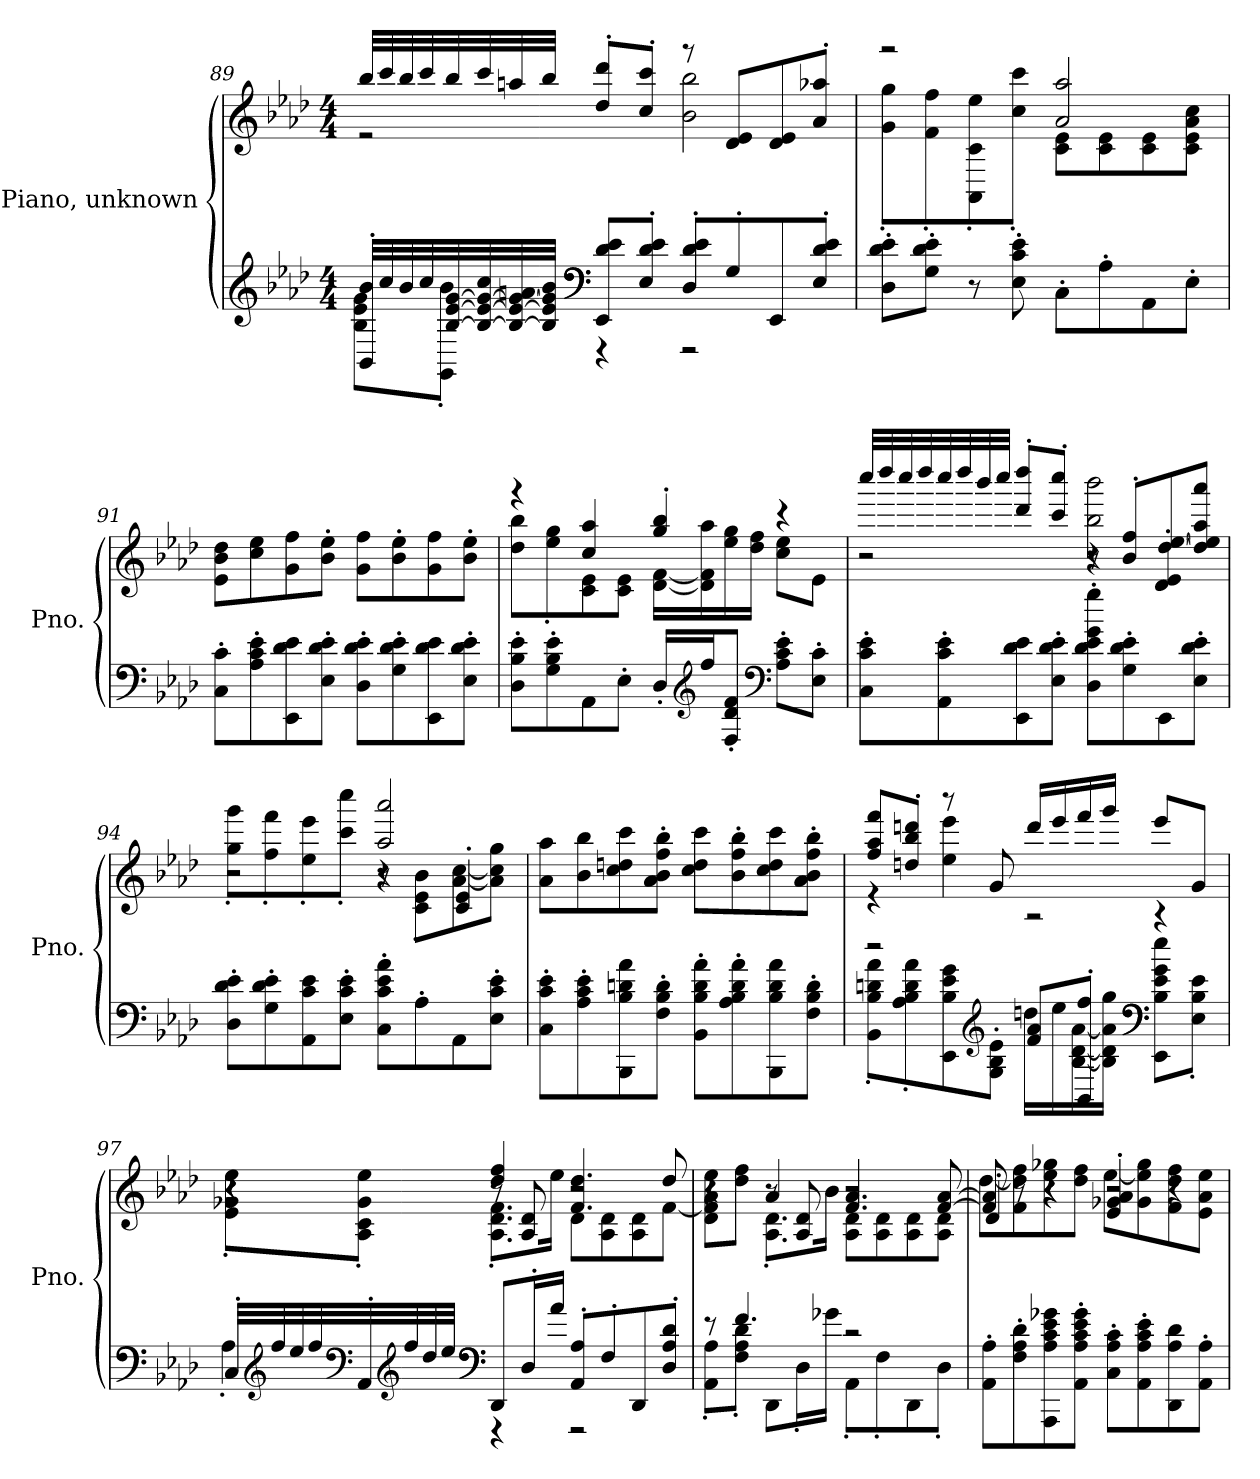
**kern	**kern
*part1	*part1
*staff2	*staff1
*I"Piano, unknown	*
*I'Pno.	*
!!LO:LB:g=z
*clefG2	*clefG2
*k[b-e-a-d-]	*k[b-e-a-d-]
*M4/4	*M4/4
=89	=89
*^	*^
32BB-/' 32b-/'LLL	8B-\ 8e-\ 8g\L	32bb-/LLL	2r
32cc/	.	32ccc/	.
32b-/	.	32bb-/	.
32cc/	.	32ccc/	.
[32B-/ [32e-/ [32g/	8GG\' 8b-\'J	32bb-/	.
32B-/_ 32e-/_ 32g/_ 32cc/	.	32ccc/	.
32B-/_ 32e-/_ 32g/_ 32an/	.	32aan/	.
32B-/] 32e-/] 32g/] 32b-/JJJ	.	32bb-/JJJ	.
*clefF4	*	*	*
8EE-/ 8d-/ 8e-/L	4r	8dd-/' 8ddd-/'L	.
8E-/' 8d-/' 8e-/'J	.	8cc/' 8ccc/'J	.
8D-/' 8d-/' 8e-/'L	2r	8r	2b-\ 2bb-\
8G'/	.	8d-/ 8e-/L	.
8EE-/	.	8d-/ 8e-/	.
8E-/' 8d-/' 8e-/'J	.	8a-/' 8aa-X/'J	.
*v	*v	*	*
=90	=90	=90
8D-\' 8d-\' 8e-\'L	2r	8g\' 8gg\'L
8G\' 8d-\' 8e-\'J	.	8f\' 8ff\'
8r	.	8AA-\' 8c\' 8ee-\'
8E-\' 8c\' 8e-\'	.	8cc\' 8ccc\'J
8C'\L	2a-/ 2aa-/	8c\ 8e-\L
8A-'\	.	8c\ 8e-\
8AA-\	.	8c\ 8e-\
8E-'\J	.	8c\ 8e-\ 8a-\ 8cc\J
*	*v	*v
!!LO:LB:g=z
=91	=91
8C\' 8c\'L	8e-\ 8b-\ 8dd-\L
8A-\' 8c\' 8e-\'	8cc\ 8ee-\
8EE-\ 8d-\ 8e-\	8g\ 8ff\
8E-\' 8d-\' 8e-\'J	8b-\' 8ee-\'J
8D-\' 8d-\' 8e-\'L	8g\ 8ff\L
8G\' 8d-\' 8e-\'	8b-\' 8ee-\'
8EE-\ 8d-\ 8e-\	8g\ 8ff\
8E-\' 8d-\' 8e-\'J	8b-\' 8ee-\'J
=92	=92
*	*^
8D-\' 8B-\' 8e-\'L	4r	8dd-\ 8bb-\L
8G\' 8B-\' 8e-\'	.	8ee-\' 8gg\'
8AA-\	4cc/ 4aa-/	8c\ 8e-\
8E-'\J	.	8c\ 8e-\J
16D-'/LL	4gg/' 4bb-/'	[16d-\ [16f\LL
*clefG2	*	*
16ff/J	.	16d-\] 16f\] 16aa-\
8F/' 8d-/' 8f/'J	.	16ee-\ 16gg\
.	.	16dd-\ 16ff\JJ
*clefF4	*	*
8A-\' 8c\' 8e-\'L	4r	8cc\ 8ee-\L
8E-\' 8c\'J	.	8e-\J
!!LO:LB:g=z
=93	=93	=93
*	*	*^
8C\' 8c\' 8e-\'L	32cccc/LLL	2r	2r
.	32dddd-/	.	.
.	32cccc/	.	.
.	32dddd-/	.	.
8AA-\' 8c\' 8e-\'	32cccc/	.	.
.	32dddd-/	.	.
.	32bbb-/	.	.
.	32cccc/JJJ	.	.
8EE-\ 8d-\ 8e-\	8ddd-/' 8dddd-/'L	.	.
8E-\' 8d-\' 8e-\'J	8ccc/' 8cccc/'J	.	.
8D-\' 8d-\' 8e-\' 8g\' 8gg\'L	8r	2bb-\ 2bbb-\	4r
8G\' 8d-\' 8e-\'	8b-/' 8ff/'L	.	.
8EE-\	[8dd-/ [8ee-/	.	4d-/' 4e-/'
8E-\' 8d-\' 8e-\'J	8dd-/] 8ee-/] 8aa-/ 8aaa-/J	.	.
=94	=94	=94	=94
8D-\' 8d-\' 8e-\'L	2r	8gg\' 8ggg\'L	2r
8G\' 8d-\' 8e-\'	.	8ff\' 8fff\'	.
8AA-\ 8c\ 8e-\	.	8ee-\' 8eee-\'	.
8E-\' 8c\' 8e-\'J	.	8ccc\' 8cccc\'J	.
8C\' 8c\' 8e-\' 8a-\'L	2aa-/ 2aaa-/	8r	4r
8A-'\	.	8c\' 8e-\' 8b-\'L	.
8AA-\	.	[8a-\ [8cc\	4c/' 4e-/'
8E-\' 8c\' 8e-\'J	.	8a-\] 8cc\] 8gg\J	.
*	*v	*v	*v
!!LO:LB:g=z
=95	=95
8C\' 8c\' 8e-\'L	8a-\ 8aa-\L
8A-\' 8c\' 8e-\'	8b-\ 8bb-\
8BBB-\ 8B-\ 8dn\ 8a-\	8cc\ 8ddn\ 8ccc\
8F\' 8B-\' 8d\'J	8a-\' 8b-\' 8ff\' 8bb-\'J
8BB-\' 8B-\' 8d\' 8a-\'L	8cc\ 8dd\ 8ccc\L
8A-\' 8B-\' 8d\' 8a-\'	8b-\' 8ff\' 8bb-\'
8BBB-\ 8B-\ 8d\ 8a-\	8cc\ 8dd\ 8ccc\
8F\' 8B-\' 8d\'J	8a-\' 8b-\' 8ff\' 8bb-\'J
=96	=96
*^	*^
2r	8BB-\' 8B-\' 8dn\' 8a-\'L	8ff/ 8aa-/ 8fff/L	4r
.	8A-\' 8B-\' 8d\' 8a-\'	8ddn/' 8bb-/' 8dddn/'J	.
.	8EE-\ 8B-\ 8e-\ 8g\	8r	4ee-\ 4eee-\
*clefG2	*	*	*
.	8G\' 8B-\' 8e-\'J	8g/	.
8f/ 8a-/L	16ddn\LL	16ddd/LL	2r
.	16ee-\	16eee-/	.
8BB-/' 8ff/'J	[16B-\ [16d\ [16a-\	16fff/	.
.	16B-\] 16d\] 16a-\] 16gg\JJ	16ggg/JJ	.
*clefF4	*	*	*
4r	8EE-\ 8B-\ 8e-\ 8g\ 8ee-\L	8eee-/L	.
.	8E-\' 8B-\' 8e-\'J	8g/J	.
!!LO:LB:g=z
=97	=97	=97	=97
*	*	*	*^
32C'/LLL	4A-'\	4r	8e-\' 8g-X\' 8ee-\'L	4r
*clefG2	*	*	*	*
32ff/	.	.	.	.
32ee-/	.	.	.	.
32ff/	.	.	.	.
*clefF4	*	*	*	*
32AA-'/	.	.	8A-\' 8c\' 8g-\' 8ee-\'J	.
*clefG2	*	*	*	*
32ff/	.	.	.	.
32dd-/	.	.	.	.
32ee-/JJJ	.	.	.	.
*clefF4	*	*	*	*
8DD-/L	4r	4dd-/ 4ff/	8.A-\' 8.d-\' 8.f\'L	8r
16D-'/L	.	.	.	8A-/ 8d-/
16a-/JJ	.	.	16ee-\Jk	.
8AA-/' 8A-/'L	2r	4.f/ 4.dd-/	8d-\L	2r
8F'/	.	.	8A-\ 8d-\	.
8DD-/	.	.	8A-\ 8d-\	.
8D-/' 8A-/' 8d-/'J	.	8dd-/	[8f\J	.
=98	=98	=98	=98	=98
8r	8AA-\' 8A-\'L	4r	8d-\ 8f\] 8a-\ 8ee-\L	4r
4.f/	8F\' 8A-\' 8d-\'J	.	8dd-\ 8ff\J	.
.	8DD-\L	4a-/	8.A-\' 8.d-\'L	8r
.	16D-'\L	.	.	8A-/ 8d-/
.	16g-X\JJ	.	16b-\Jk	.
2r	8AA-'\L	4.f/ 4.a-/	8A-\ 8d-\L	2r
.	8F'\	.	8A-\ 8d-\	.
.	8DD-\	.	8A-\ 8d-\	.
.	8D-'\J	[8f/ [8a-/	8A-\ 8d-\J	.
*v	*v	*	*	*
!!LO:PB:g=z	!!	!!
=99	=99	=99	=99
8AA-\' 8A-\'L	8f/] 8a-/]	[8dd-\L	4d-'/
8F\' 8A-\' 8d-\'	8r	8f\ 8dd-\] 8ff\	.
8AAA-\ 8A-\ 8c\ 8e-\ 8g-X\	4r	8ee-\ 8gg-X\	4r
8AA-\' 8A-\' 8c\' 8e-\' 8g-\'J	.	8dd-\ 8ff\J	.
8C\' 8A-\' 8c\'L	4e-/' 4g-X/' 4a-/'	[8ee-\L	2r
8AA-\' 8A-\' 8c\' 8e-\'	.	8g-\ 8ee-\] 8gg-\	.
8DD-\ 8A-\ 8d-\	4r	8f\ 8dd-\ 8ff\	.
8AA-\' 8A-\'J	.	8e-\ 8a-\ 8ee-\J	.
*	*v	*v	*v
=	=
*-	*-
